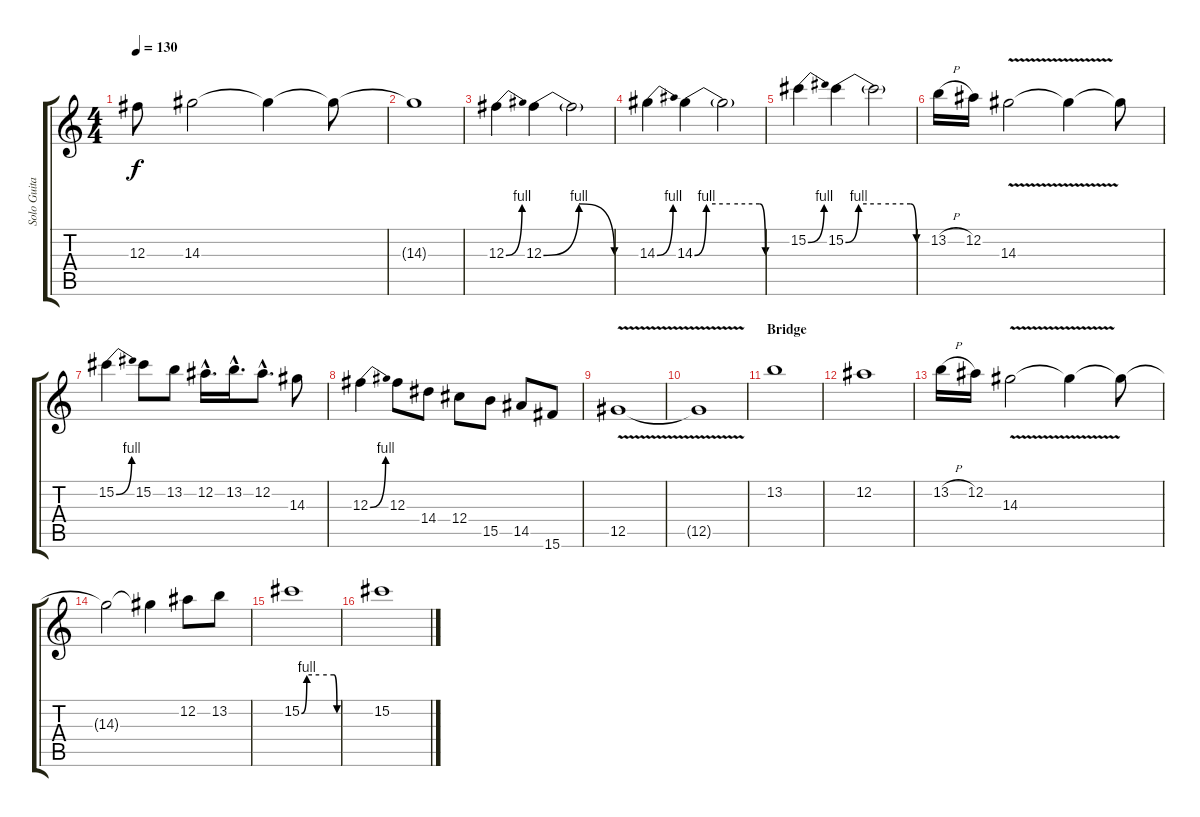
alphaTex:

\track ("Solo Guitar" "Solo Guita") {instrument overdrivenguitar}
\staff {score tabs}
\tuning (Eb4 Bb3 Gb3 Db3 Ab2 Eb2) {hide}
\ts (4 4)
\tempo 130
\clef g2
\ks c
12.3.8{dy f} 14.3.2 14.3{t}.4 14.3{t}.8 |
14.3{t}.1 |
12.3{be (bend 0 0 60 4)}.4 12.3{be (bendrelease 0 0 10 4 55 4 60 0)}.4 12.3{t}.2 |
14.3{be (bend 0 0 60 4)}.4 14.3{be (custom 0 0 10 4 30 4 55 4 60 0)}.4 14.3{t}.2 |
15.2{be (bend 0 0 60 4)}.4 15.2{be (custom 0 0 11 4 30 4 55 4 60 0)}.4 15.2{t}.2 |
13.2{h}.16 12.2.16 14.3{v}.2 14.3{t}.4 14.3{t}.8 |
15.2{be (bend 0 0 60 4)}.4 15.2.8 13.2.8 12.2{hac}.16{d} 13.2{hac}.16{d} 12.2{hac}.8{d} 14.3.8 |
12.3{be (bend 0 0 60 4)}.4 12.3.8 14.4.8 12.4.8 15.5.8 14.5.8 15.6.8 |
12.5{v}.1 |
12.5{t}.1 |
\section ("" "Bridge")
13.2.1{volume 9} |
12.2.1 |
13.2{h}.16 12.2.16 14.3{v}.2 14.3{t}.4 14.3{t}.8 |
14.3{t}.2 14.3{t}.4 12.2.8 13.2.8 |
15.2{be (custom 0 0 9 4 30 4 55 4 60 0)}.1 |
15.2.1
